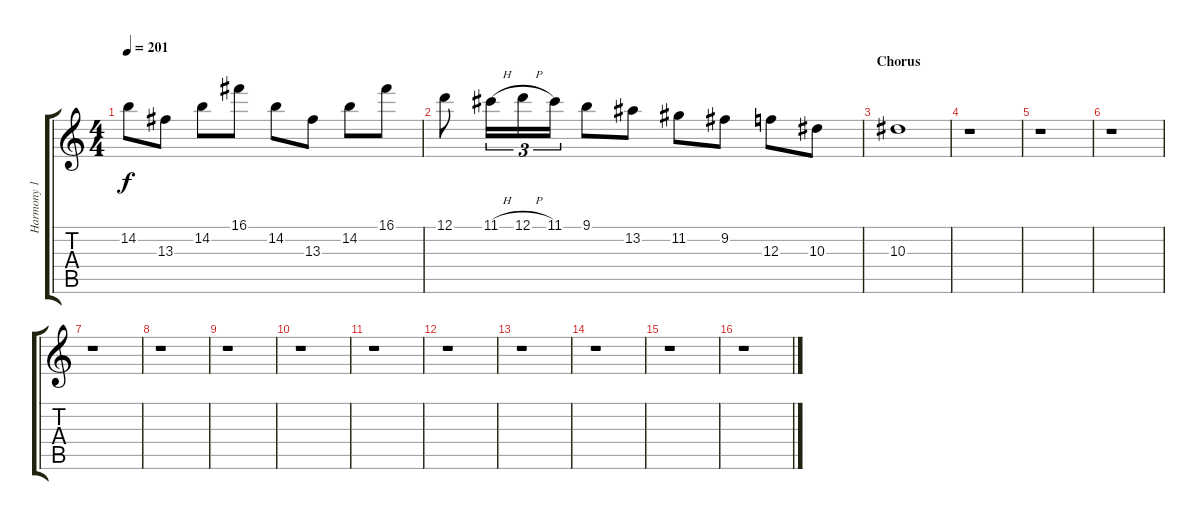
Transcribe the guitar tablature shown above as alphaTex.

\track ("Harmony 1" "Harmony 1") {instrument overdrivenguitar}
\staff {score tabs}
\tuning (D4 A3 F3 C3 G2 C2) {hide}
\ts (4 4)
\tempo 201
\clef g2
\ks aminor
14.2.8{dy f} 13.3.8 14.2.8 16.1.8 14.2.8 13.3.8 14.2.8 16.1.8 |
12.1.8 11.1{h}.16{tu (3 2)} 12.1{h}.16{tu (3 2)} 11.1.16{tu (3 2)} 9.1.8 13.2.8 11.2.8 9.2.8 12.3.8 10.3.8 |
\section ("" "Chorus")
10.3.1 |
r.1 |
r.1 |
r.1 |
r.1 |
r.1 |
r.1 |
r.1 |
r.1 |
r.1 |
r.1 |
r.1 |
r.1 |
r.1
